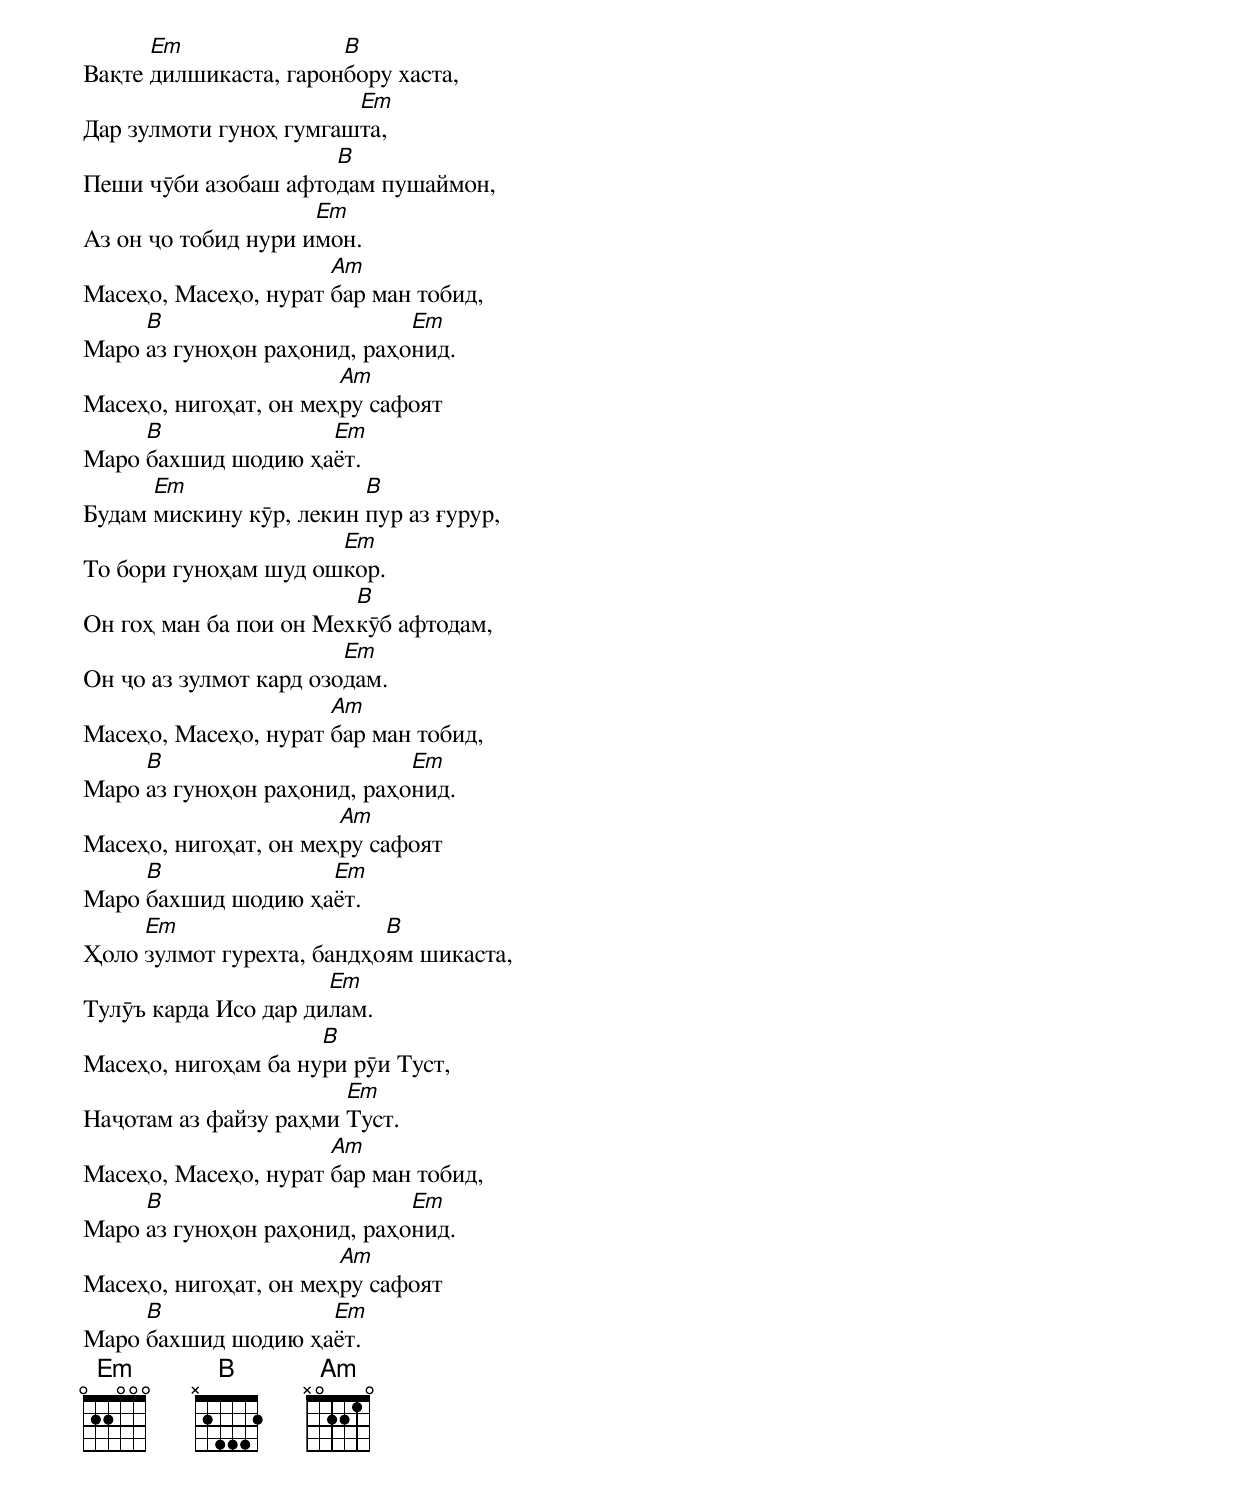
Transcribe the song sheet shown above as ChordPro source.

Вақте [Em]дилшикаста, гарон[B]бору хаста,
Дар зулмоти гуноҳ гумгаш[Em]та,
Пеши чӯби азобаш афто[B]дам пушаймон,
Аз он ҷо тобид нури и[Em]мон.
Масеҳо, Масеҳо, нурат [Am]бар ман тобид,
Маро [B]аз гуноҳон раҳонид, раҳо[Em]нид.
Масеҳо, нигоҳат, он меҳ[Am]ру сафоят
Маро [B]бахшид шодию ҳа[Em]ёт.
Будам [Em]мискину кӯр, лекин [B]пур аз ғурур,
То бори гуноҳам шуд ош[Em]кор.
Он гоҳ ман ба пои он Мех[B]кӯб афтодам,
Он ҷо аз зулмот кард озо[Em]дам.
Масеҳо, Масеҳо, нурат [Am]бар ман тобид,
Маро [B]аз гуноҳон раҳонид, раҳо[Em]нид.
Масеҳо, нигоҳат, он меҳ[Am]ру сафоят
Маро [B]бахшид шодию ҳа[Em]ёт.
Ҳоло [Em]зулмот гурехта, бандҳо[B]ям шикаста,
Тулӯъ карда Исо дар ди[Em]лам.
Масеҳо, нигоҳам ба ну[B]ри рӯи Туст,
Наҷотам аз файзу раҳми [Em]Туст.
Масеҳо, Масеҳо, нурат [Am]бар ман тобид,
Маро [B]аз гуноҳон раҳонид, раҳо[Em]нид.
Масеҳо, нигоҳат, он меҳ[Am]ру сафоят
Маро [B]бахшид шодию ҳа[Em]ёт.
